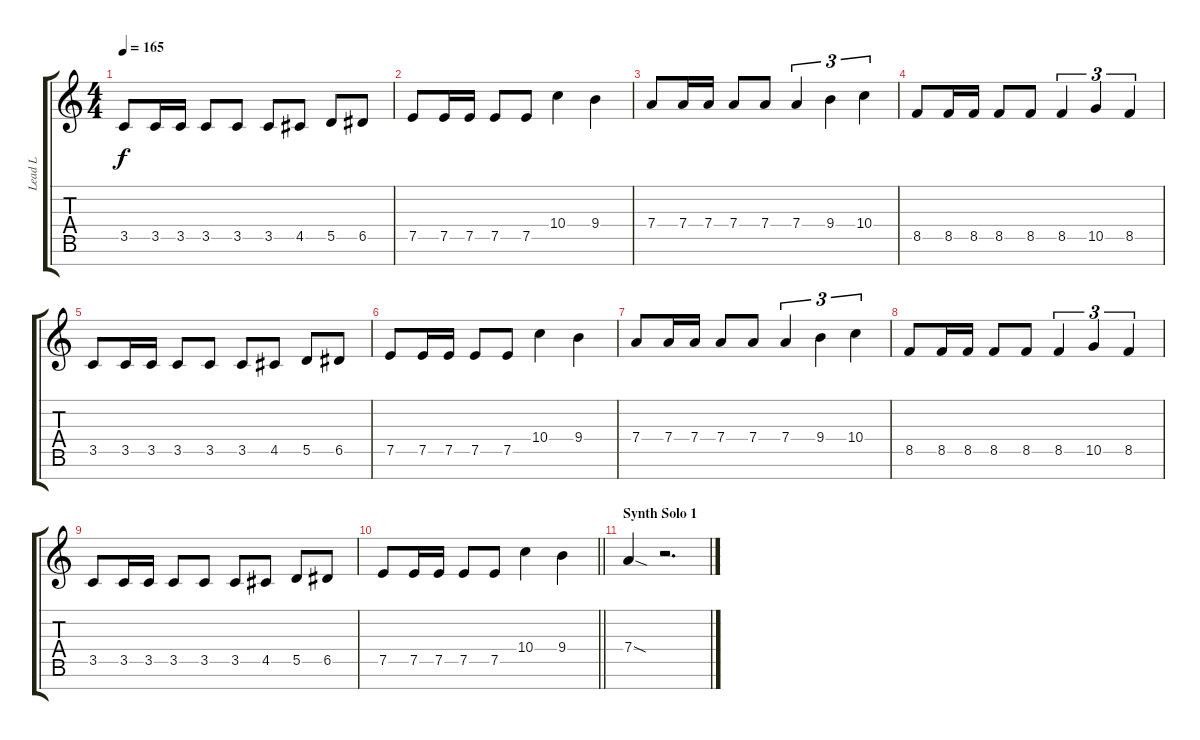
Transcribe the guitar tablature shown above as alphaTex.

\track ("Lead L" "Lead L") {instrument overdrivenguitar}
\staff {score tabs}
\tuning (E4 B3 G3 D3 A2 E2 B1) {hide}
\ts (4 4)
\tempo 165
\clef g2
\ks c
3.5.8{dy f} 3.5.16 3.5.16 3.5.8 3.5.8 3.5.8 4.5.8 5.5.8 6.5.8 |
7.5.8 7.5.16 7.5.16 7.5.8 7.5.8 10.4.4 9.4.4 |
7.4.8 7.4.16 7.4.16 7.4.8 7.4.8 7.4.4{tu (3 2)} 9.4.4{tu (3 2)} 10.4.4{tu (3 2)} |
8.5.8 8.5.16 8.5.16 8.5.8 8.5.8 8.5.4{tu (3 2)} 10.5.4{tu (3 2)} 8.5.4{tu (3 2)} |
3.5.8 3.5.16 3.5.16 3.5.8 3.5.8 3.5.8 4.5.8 5.5.8 6.5.8 |
7.5.8 7.5.16 7.5.16 7.5.8 7.5.8 10.4.4 9.4.4 |
7.4.8 7.4.16 7.4.16 7.4.8 7.4.8 7.4.4{tu (3 2)} 9.4.4{tu (3 2)} 10.4.4{tu (3 2)} |
8.5.8 8.5.16 8.5.16 8.5.8 8.5.8 8.5.4{tu (3 2)} 10.5.4{tu (3 2)} 8.5.4{tu (3 2)} |
3.5.8 3.5.16 3.5.16 3.5.8 3.5.8 3.5.8 4.5.8 5.5.8 6.5.8 |
\barLineRight lightlight
7.5.8 7.5.16 7.5.16 7.5.8 7.5.8 10.4.4 9.4.4 |
\section ("" "Synth Solo 1")
7.4{sod}.4 r.2{d}
